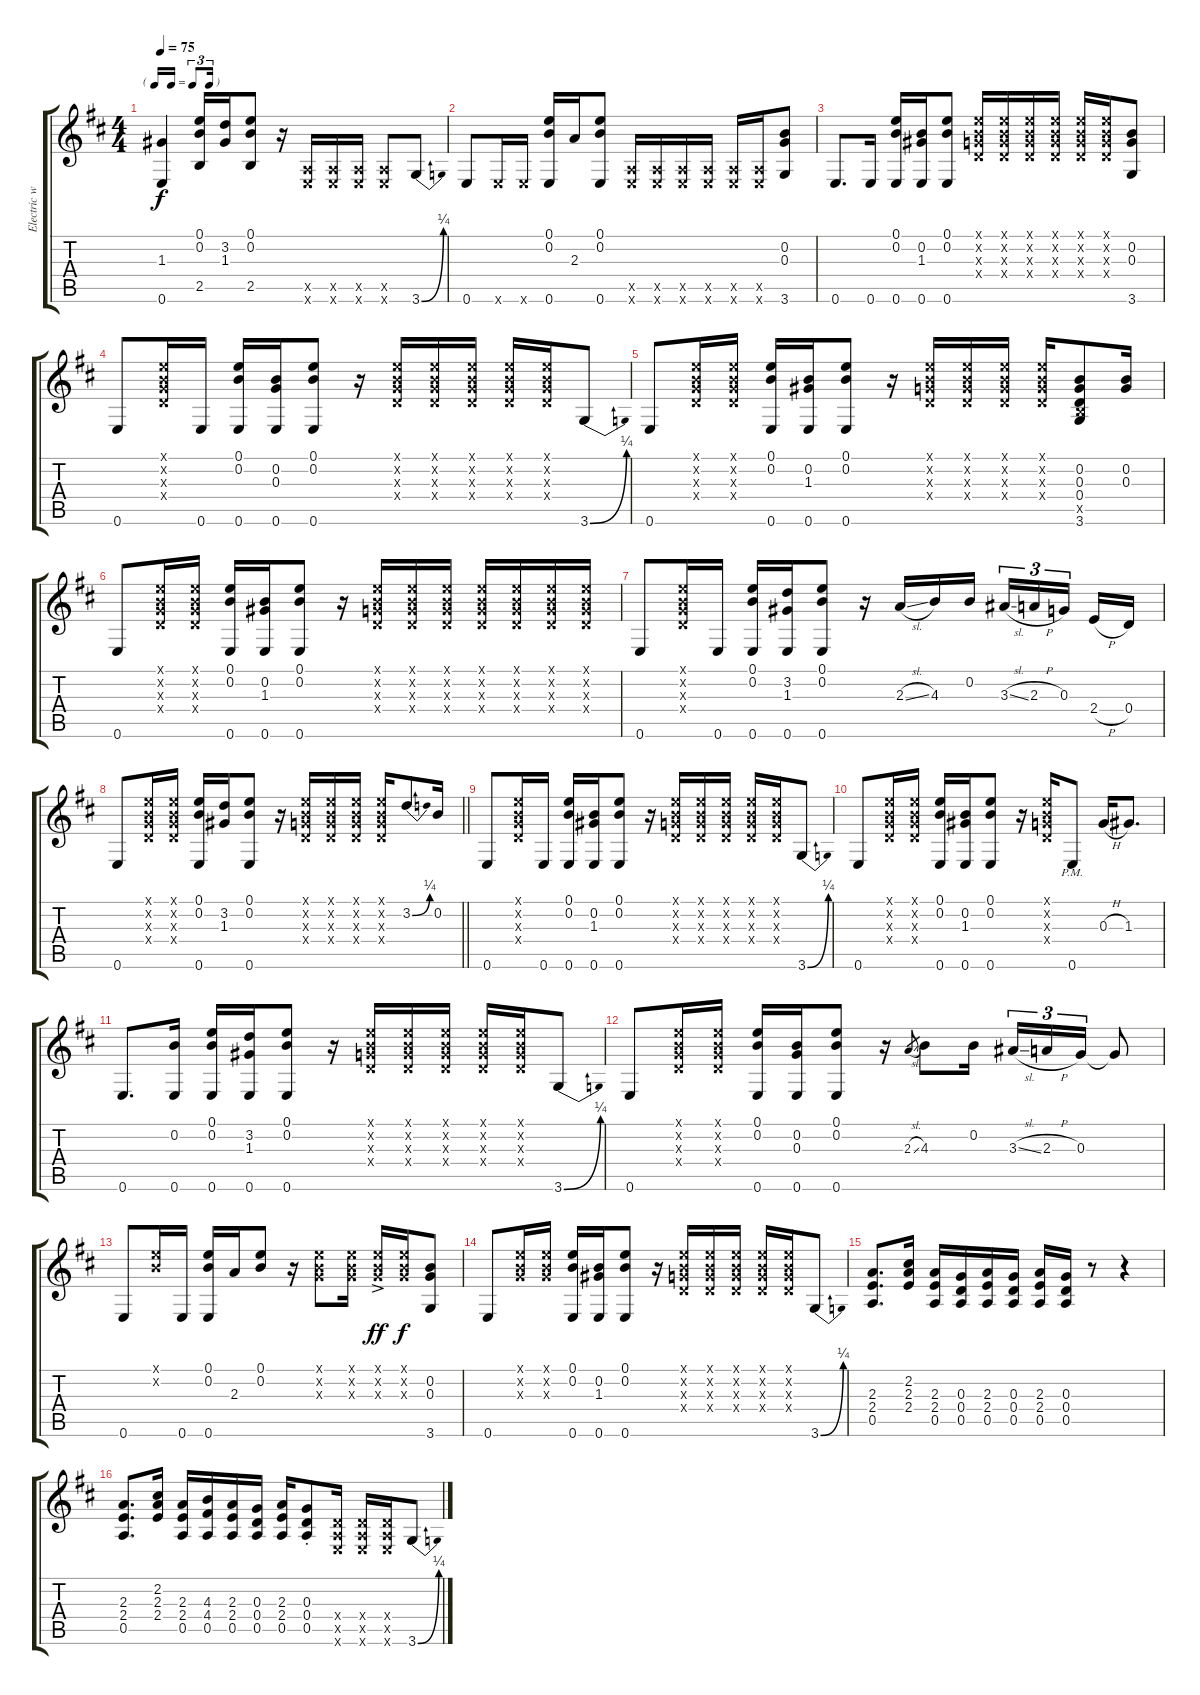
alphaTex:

\track ("Electric w/ slight distortion" "Electric w") {instrument distortionguitar}
\staff {score tabs}
\tuning (E4 B3 G3 D3 A2 E2) {hide}
\ts (4 4)
\tf triplet16th
\tempo 75
\clef g2
\ks d
(1.3 0.6).4{dy f instrument distortionguitar} (0.1 0.2 2.5).16 (3.2 1.3).16 (0.1 0.2 2.5).8 r.16 (0.5{x} 0.6{x}).16 (0.5{x} 0.6{x}).16 (0.5{x} 0.6{x}).16 (0.5{x} 0.6{x}).8 3.6{be (bend 0 0 60 1)}.8 |
0.6.8 0.6{x}.16 0.6{x}.16 (0.1 0.2 0.6).16 2.3.16 (0.1 0.2 0.6).8 (0.5{x} 0.6{x}).16 (0.5{x} 0.6{x}).16 (0.5{x} 0.6{x}).16 (0.5{x} 0.6{x}).16 (0.5{x} 0.6{x}).16 (0.5{x} 0.6{x}).16 (0.2 0.3 3.6).8 |
0.6.8{d} 0.6.16 (0.1 0.2 0.6).16 (0.2 1.3 0.6).16 (0.1 0.2 0.6).8 (0.1{x} 0.2{x} 0.3{x} 0.4{x}).16 (0.1{x} 0.2{x} 0.3{x} 0.4{x}).16 (0.1{x} 0.2{x} 0.3{x} 0.4{x}).16 (0.1{x} 0.2{x} 0.3{x} 0.4{x}).16 (0.1{x} 0.2{x} 0.3{x} 0.4{x}).16 (0.1{x} 0.2{x} 0.3{x} 0.4{x}).16 (0.2 0.3 3.6).8 |
0.6.8 (0.1{x} 0.2{x} 0.3{x} 0.4{x}).16 0.6.16 (0.1 0.2 0.6).16 (0.2 0.3 0.6).16 (0.1 0.2 0.6).8 r.16 (0.1{x} 0.2{x} 0.3{x} 0.4{x}).16 (0.1{x} 0.2{x} 0.3{x} 0.4{x}).16 (0.1{x} 0.2{x} 0.3{x} 0.4{x}).16 (0.1{x} 0.2{x} 0.3{x} 0.4{x}).16 (0.1{x} 0.2{x} 0.3{x} 0.4{x}).16 3.6{be (bend 0 0 60 1)}.8 |
0.6.8 (0.1{x} 0.2{x} 0.3{x} 0.4{x}).16 (0.1{x} 0.2{x} 0.3{x} 0.4{x}).16 (0.1 0.2 0.6).16 (0.2 1.3 0.6).16 (0.1 0.2 0.6).8 r.16 (0.1{x} 0.2{x} 0.3{x} 0.4{x}).16 (0.1{x} 0.2{x} 0.3{x} 0.4{x}).16 (0.1{x} 0.2{x} 0.3{x} 0.4{x}).16 (0.1{x} 0.2{x} 0.3{x} 0.4{x}).16 (0.2 0.3 0.4 2.5{x} 3.6).8 (0.2 0.3).16 |
0.6.8 (0.1{x} 0.2{x} 0.3{x} 0.4{x}).16 (0.1{x} 0.2{x} 0.3{x} 0.4{x}).16 (0.1 0.2 0.6).16 (0.2 1.3 0.6).16 (0.1 0.2 0.6).8 r.16 (0.1{x} 0.2{x} 0.3{x} 0.4{x}).16 (0.1{x} 0.2{x} 0.3{x} 0.4{x}).16 (0.1{x} 0.2{x} 0.3{x} 0.4{x}).16 (0.1{x} 0.2{x} 0.3{x} 0.4{x}).16 (0.1{x} 0.2{x} 0.3{x} 0.4{x}).16 (0.1{x} 0.2{x} 0.3{x} 0.4{x}).16 (0.1{x} 0.2{x} 0.3{x} 0.4{x}).16 |
0.6.8 (0.1{x} 0.2{x} 0.3{x} 0.4{x}).16 0.6.16 (0.1 0.2 0.6).16 (3.2 1.3 0.6).16 (0.1 0.2 0.6).8 r.16 2.3{sl}.16 4.3.16 0.2.16 3.3{sl}.16{tu (3 2)} 2.3{h}.16{tu (3 2)} 0.3.16{tu (3 2) beam splitsecondary} 2.4{h}.16 0.4.16 |
\barLineRight lightlight
0.6.8 (0.1{x} 0.2{x} 0.3{x} 0.4{x}).16 (0.1{x} 0.2{x} 0.3{x} 0.4{x}).16 (0.1 0.2 0.6).16 (3.2 1.3).16 (0.1 0.2 0.6).8 r.16 (0.1{x} 0.2{x} 0.3{x} 0.4{x}).16 (0.1{x} 0.2{x} 0.3{x} 0.4{x}).16 (0.1{x} 0.2{x} 0.3{x} 0.4{x}).16 (0.1{x} 0.2{x} 0.3{x} 0.4{x}).16 3.2{be (bend 0 0 60 1)}.8 0.2.16 |
0.6.8 (0.1{x} 0.2{x} 0.3{x} 0.4{x}).16 0.6.16 (0.1 0.2 0.6).16 (0.2 1.3 0.6).16 (0.1 0.2 0.6).8 r.16 (0.1{x} 0.2{x} 0.3{x} 0.4{x}).16 (0.1{x} 0.2{x} 0.3{x} 0.4{x}).16 (0.1{x} 0.2{x} 0.3{x} 0.4{x}).16 (0.1{x} 0.2{x} 0.3{x} 0.4{x}).16 (0.1{x} 0.2{x} 0.3{x} 0.4{x}).16 3.6{be (bend 0 0 60 1)}.8 |
0.6.8 (0.1{x} 0.2{x} 0.3{x} 0.4{x}).16 (0.1{x} 0.2{x} 0.3{x} 0.4{x}).16 (0.1 0.2 0.6).16 (0.2 1.3 0.6).16 (0.1 0.2 0.6).8 r.16 (0.1{x} 0.2{x} 0.3{x} 0.4{x}).16 0.6{pm}.8 0.3{h}.16 1.3.8{d} |
0.6.8{d} (0.2 0.6).16 (0.1 0.2 0.6).16 (3.2 1.3 0.6).16 (0.1 0.2 0.6).8 r.16 (0.1{x} 0.2{x} 0.3{x} 0.4{x}).16 (0.1{x} 0.2{x} 0.3{x} 0.4{x}).16 (0.1{x} 0.2{x} 0.3{x} 0.4{x}).16 (0.1{x} 0.2{x} 0.3{x} 0.4{x}).16 (0.1{x} 0.2{x} 0.3{x} 0.4{x}).16 3.6{be (bend 0 0 60 1)}.8 |
0.6.8 (0.1{x} 0.2{x} 0.3{x} 0.4{x}).16 (0.1{x} 0.2{x} 0.3{x} 0.4{x}).16 (0.1 0.2 0.6).16 (0.2 0.3 0.6).16 (0.1 0.2 0.6).8 r.16 2.3{sl}.8{gr} 4.3.8 0.2.16 3.3{sl}.16{tu (3 2)} 2.3{h}.16{tu (3 2)} 0.3.16{tu (3 2)} 0.3{t}.8 |
0.6.8 (0.1{x} 0.2{x}).16 0.6.16 (0.1 0.2 0.6).16 2.3.16 (0.1 0.2).8 r.16 (0.1{x} 0.2{x} 0.3{x}).8 (0.1{x} 0.2{x} 0.3{x}).16 (0.1{ac x} 0.2{ac x} 0.3{ac x}).16{dy ff} (0.1{x} 0.2{x} 0.3{x}).16{dy f} (0.2 0.3 3.6).8 |
0.6.8 (0.1{x} 0.2{x} 0.3{x}).16 (0.1{x} 0.2{x} 0.3{x}).16 (0.1 0.2 0.6).16 (0.2 1.3 0.6).16 (0.1 0.2 0.6).8 r.16 (0.1{x} 0.2{x} 0.3{x} 0.4{x}).16 (0.1{x} 0.2{x} 0.3{x} 0.4{x}).16 (0.1{x} 0.2{x} 0.3{x} 0.4{x}).16 (0.1{x} 0.2{x} 0.3{x} 0.4{x}).16 (0.1{x} 0.2{x} 0.3{x} 0.4{x}).16 3.6{be (bend 0 0 60 1)}.8 |
(2.3 2.4 0.5).8{d} (2.2 2.3 2.4).16 (2.3 2.4 0.5).16 (0.3 0.4 0.5).16 (2.3 2.4 0.5).16 (0.3 0.4 0.5).16 (2.3 2.4 0.5).16 (0.3 0.4 0.5).16 r.8 r.4 |
(2.3 2.4 0.5).8{d} (2.2 2.3 2.4).16 (2.3 2.4 0.5).16 (4.3 4.4 0.5).16 (2.3 2.4 0.5).16 (0.3 0.4 0.5).16 (2.3 2.4 0.5).16 (0.3{st} 0.4{st} 0.5{st}).8 (0.4{x} 0.5{x} 0.6{x}).16 (0.4{x} 0.5{x} 0.6{x}).16 (0.4{x} 0.5{x} 0.6{x}).16 3.6{be (bend 0 0 60 1)}.8
